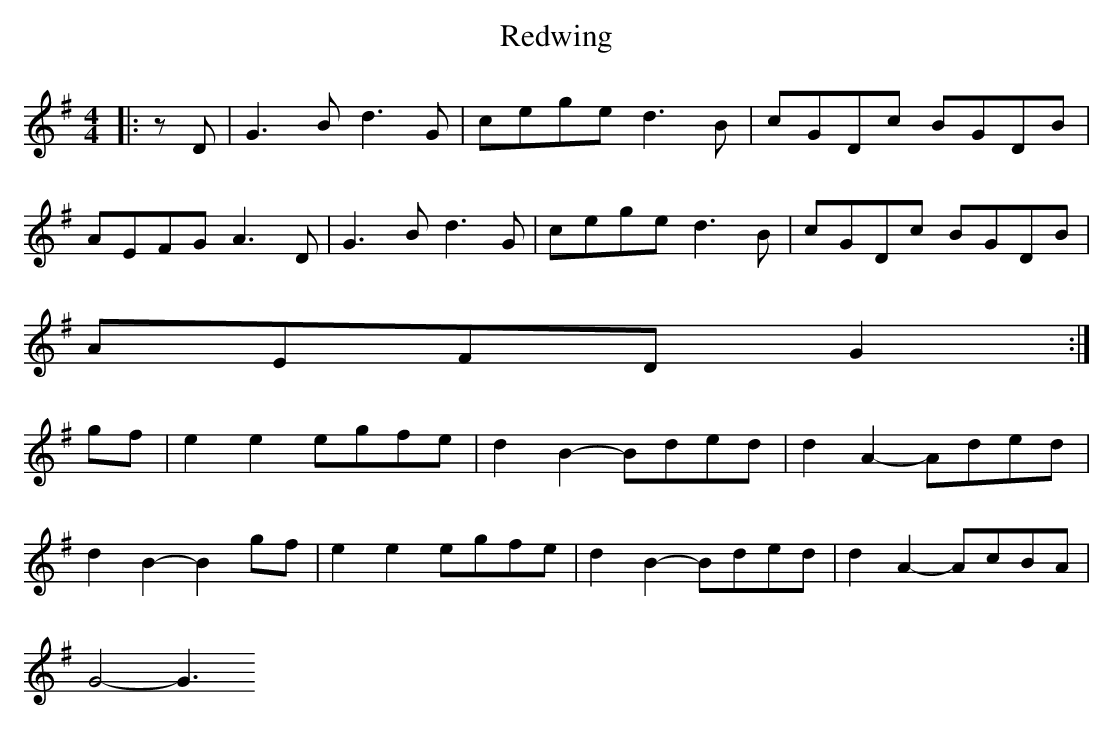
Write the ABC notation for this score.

X:1
T:Redwing
M:4/4
L:1/8
K:G
|:zD|G3B d3G|cege d3B|cGDc BGDB|
AEFG A3D|G3B d3G|cege d3B|cGDc BGDB|
AEFD G2:|
gf|e2e2egfe|d2B2-Bded|d2A2-Aded|
d2B2-B2gf|e2e2egfe|d2B2-Bded|d2A2-AcBA|
G4-G3
